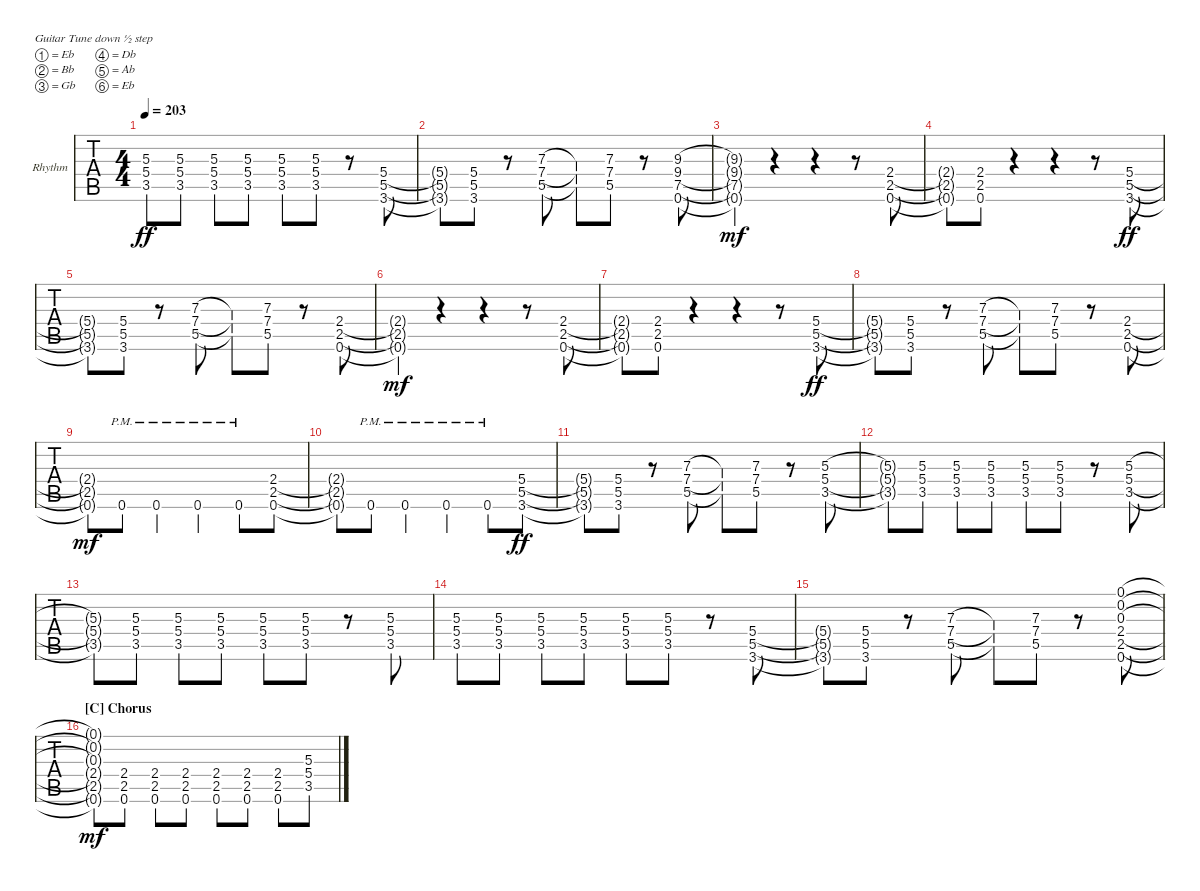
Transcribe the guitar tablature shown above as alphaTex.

\defaultSystemsLayout 4
\bracketExtendMode groupsimilarinstruments
\firstSystemTrackNameOrientation horizontal
\otherSystemsTrackNameOrientation horizontal
\track ("Tim McIlrath - Guitar One" "Rhythm") {instrument distortionguitar}
\staff {tabs}
\tuning (Eb4 Bb3 Gb3 Db3 Ab2 Eb2)
\ts (4 4)
\tempo 203
\clef g2
\ks c
(3.5 5.4 5.3).8{dy ff} (5.3 5.4 3.5).8 (5.3 5.4 3.5).8 (5.3 5.4 3.5).8 (5.3 5.4 3.5).8 (5.3 5.4 3.5).8 r.8 (3.6 5.5 5.4).8 |
(3.6{t} 5.5{t} 5.4{t}).8 (3.6 5.5 5.4).8 r.8 (5.5 7.4 7.3).8 (7.3{t} 7.4{t} 5.5{t}).8 (5.5 7.4 7.3).8 r.8 (9.4 7.5 0.6 9.3).8 |
(0.6{t} 7.5{t} 9.4{t} 9.3{t}).4{dy mf} r.4 r.4 r.8 (0.6 2.5 2.4).8 |
(2.4{t} 2.5{t} 0.6{t}).8 (0.6 2.5 2.4).8 r.4 r.4 r.8 (3.6 5.5 5.4).8{dy ff} |
(3.6{t} 5.5{t} 5.4{t}).8 (3.6 5.5 5.4).8 r.8 (5.5 7.4 7.3).8 (7.3{t} 7.4{t} 5.5{t}).8 (5.5 7.4 7.3).8 r.8 (0.6 2.5 2.4).8 |
(0.6{t} 2.5{t} 2.4{t}).4{dy mf} r.4 r.4 r.8 (0.6 2.5 2.4).8 |
(2.4{t} 2.5{t} 0.6{t}).8 (0.6 2.5 2.4).8 r.4 r.4 r.8 (3.6 5.5 5.4).8{dy ff} |
(3.6{t} 5.5{t} 5.4{t}).8 (3.6 5.5 5.4).8 r.8 (5.5 7.4 7.3).8 (7.3{t} 7.4{t} 5.5{t}).8 (5.5 7.4 7.3).8 r.8 (0.6 2.5 2.4).8 |
(0.6{t} 2.5{t} 2.4{t}).8{dy mf} 0.6{pm}.8 0.6{pm}.4 0.6{pm}.4 0.6{pm}.8 (0.6 2.5 2.4).8 |
(0.6{t} 2.5{t} 2.4{t}).8 0.6{pm}.8 0.6{pm}.4 0.6{pm}.4 0.6{pm}.8 (3.6 5.5 5.4).8{dy ff} |
(3.6{t} 5.5{t} 5.4{t}).8 (3.6 5.5 5.4).8 r.8 (5.5 7.4 7.3).8 (7.3{t} 7.4{t} 5.5{t}).8 (5.5 7.4 7.3).8 r.8 (3.5 5.4 5.3).8 |
(3.5{t} 5.4{t} 5.3{t}).8 (5.3 5.4 3.5).8 (5.3 5.4 3.5).8 (5.3 5.4 3.5).8 (5.3 5.4 3.5).8 (5.3 5.4 3.5).8 r.8 (3.5 5.4 5.3).8 |
(3.5{t} 5.4{t} 5.3{t}).8 (5.3 5.4 3.5).8 (5.3 5.4 3.5).8 (5.3 5.4 3.5).8 (5.3 5.4 3.5).8 (5.3 5.4 3.5).8 r.8 (3.5 5.4 5.3).8 |
(3.5 5.4 5.3).8 (5.3 5.4 3.5).8 (5.3 5.4 3.5).8 (5.3 5.4 3.5).8 (5.3 5.4 3.5).8 (5.3 5.4 3.5).8 r.8 (3.6 5.5 5.4).8 |
(3.6{t} 5.5{t} 5.4{t}).8 (3.6 5.5 5.4).8 r.8 (5.5 7.4 7.3).8 (7.3{t} 7.4{t} 5.5{t}).8 (5.5 7.4 7.3).8 r.8 (2.4 2.5 0.6 0.3 0.2 0.1).8 |
\section ("C" "Chorus")
(0.6{t} 2.5{t} 2.4{t} 0.3{t} 0.2{t} 0.1{t}).8{dy mf} (0.6 2.5 2.4).8 (0.6 2.4 2.5).8 (0.6 2.5 2.4).8 (0.6 2.4 2.5).8 (0.6 2.5 2.4).8 (0.6 2.5 2.4).8 (3.5 5.4 5.3).8
